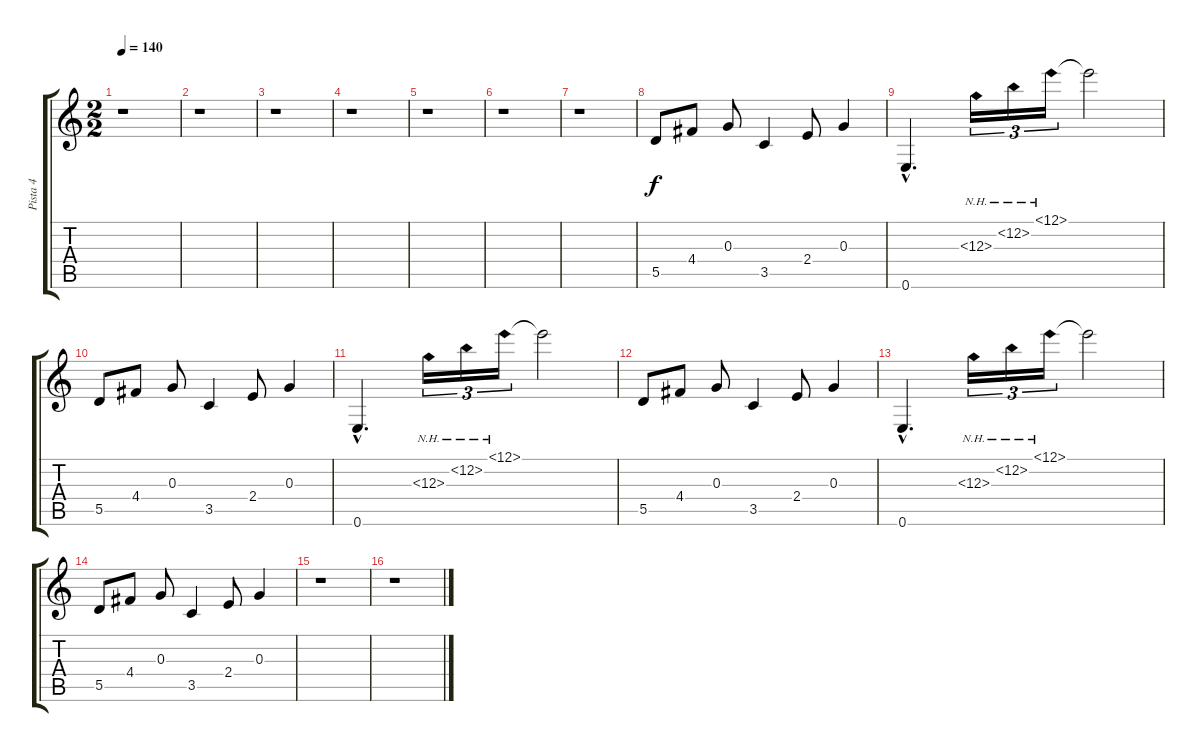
\track ("Pista 4" "Pista 4") {instrument acousticguitarnylon}
\staff {score tabs}
\tuning (E4 B3 G3 D3 A2 E2) {hide}
\ts (2 2)
\tempo 140
\clef g2
\ks c
r.1{dy f} |
r.1 |
r.1 |
r.1 |
r.1 |
r.1 |
r.1 |
5.5.8 4.4.8 0.3.8 3.5.4 2.4.8 0.3.4 |
0.6{hac}.4{d} 12.3{nh}.16{tu (3 2)} 12.2{nh}.16{tu (3 2)} 12.1{nh}.16{tu (3 2)} 12.1{t}.2 |
5.5.8 4.4.8 0.3.8 3.5.4 2.4.8 0.3.4 |
0.6{hac}.4{d} 12.3{nh}.16{tu (3 2)} 12.2{nh}.16{tu (3 2)} 12.1{nh}.16{tu (3 2)} 12.1{t}.2 |
5.5.8 4.4.8 0.3.8 3.5.4 2.4.8 0.3.4 |
0.6{hac}.4{d} 12.3{nh}.16{tu (3 2)} 12.2{nh}.16{tu (3 2)} 12.1{nh}.16{tu (3 2)} 12.1{t}.2 |
5.5.8 4.4.8 0.3.8 3.5.4 2.4.8 0.3.4 |
r.1 |
r.1
